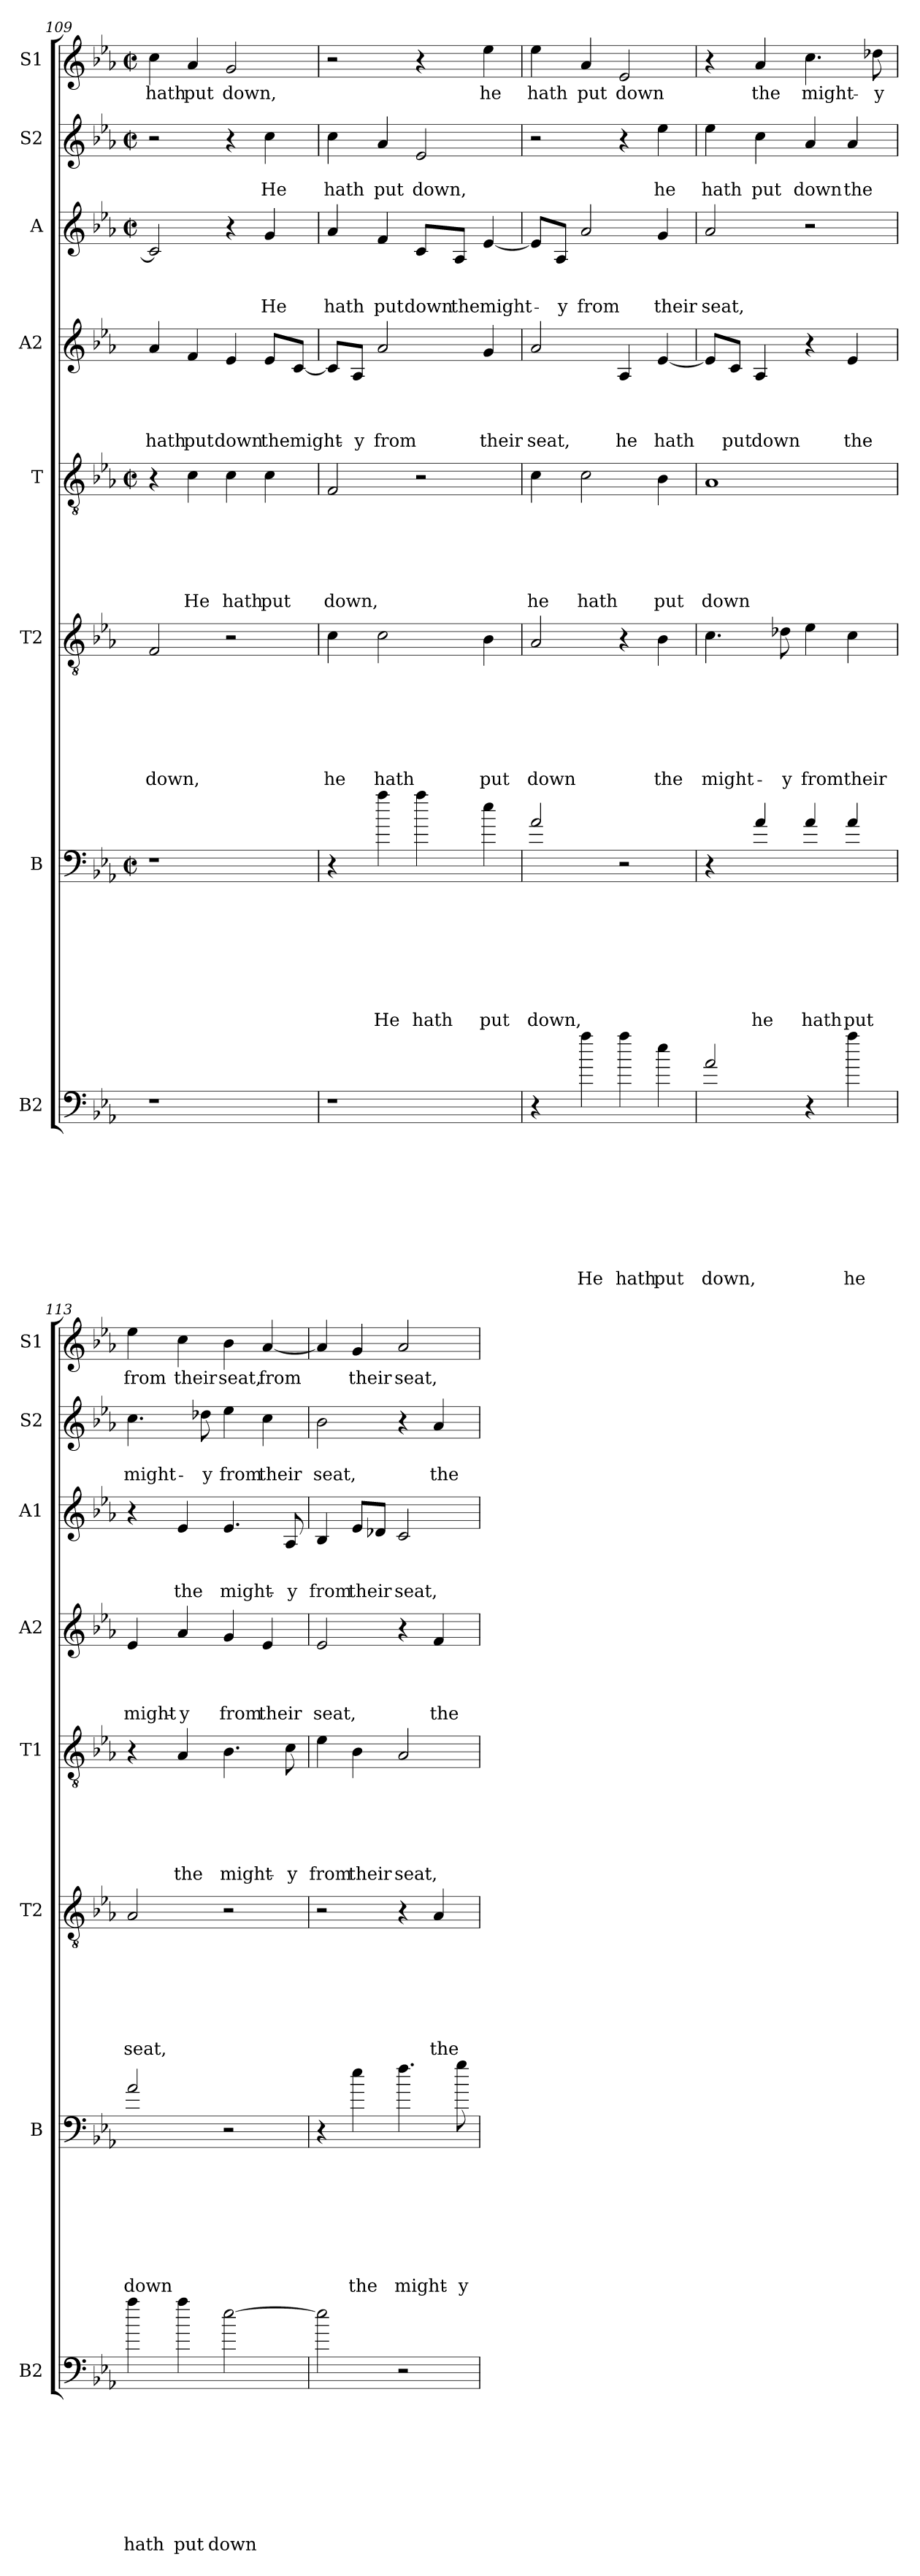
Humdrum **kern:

**kern	**text	**text	**text	**text	**text	**text	**text	**text	**text	**kern	**text	**text	**text	**text	**text	**text	**text	**text	**kern	**text	**text	**text	**text	**text	**text	**text	**kern	**text	**text	**text	**text	**text	**text	**kern	**text	**text	**text	**text	**kern	**text	**text	**text	**kern	**text	**text	**kern	**text
*part8	*part8	*part8	*part8	*part8	*part8	*part8	*part8	*part8	*part8	*part7	*part7	*part7	*part7	*part7	*part7	*part7	*part7	*part7	*part6	*part6	*part6	*part6	*part6	*part6	*part6	*part6	*part5	*part5	*part5	*part5	*part5	*part5	*part5	*part4	*part4	*part4	*part4	*part4	*part3	*part3	*part3	*part3	*part2	*part2	*part2	*part1	*part1
*staff8	*staff8	*staff8	*staff8	*staff8	*staff8	*staff8	*staff8	*staff8	*staff8	*staff7	*staff7	*staff7	*staff7	*staff7	*staff7	*staff7	*staff7	*staff7	*staff6	*staff6	*staff6	*staff6	*staff6	*staff6	*staff6	*staff6	*staff5	*staff5	*staff5	*staff5	*staff5	*staff5	*staff5	*staff4	*staff4	*staff4	*staff4	*staff4	*staff3	*staff3	*staff3	*staff3	*staff2	*staff2	*staff2	*staff1	*staff1
*I"B2	*	*	*	*	*	*	*	*	*	*I"B	*	*	*	*	*	*	*	*	*I"T2	*	*	*	*	*	*	*	*I"T	*	*	*	*	*	*	*I"A2	*	*	*	*	*I"A	*	*	*	*I"S2	*	*	*I"S1	*
*I'B2	*	*	*	*	*	*	*	*	*	*I'B	*	*	*	*	*	*	*	*	*I'T2	*	*	*	*	*	*	*	*I'T1	*	*	*	*	*	*	*I'A2	*	*	*	*	*I'A1	*	*	*	*I'S2	*	*	*I'S1	*
*clefF4	*	*	*	*	*	*	*	*	*	*clefF4	*	*	*	*	*	*	*	*	*clefGv2	*	*	*	*	*	*	*	*clefGv2	*	*	*	*	*	*	*clefG2	*	*	*	*	*clefG2	*	*	*	*clefG2	*	*	*clefG2	*
*k[b-e-a-]	*	*	*	*	*	*	*	*	*	*k[b-e-a-]	*	*	*	*	*	*	*	*	*k[b-e-a-]	*	*	*	*	*	*	*	*k[b-e-a-]	*	*	*	*	*	*	*k[b-e-a-]	*	*	*	*	*k[b-e-a-]	*	*	*	*k[b-e-a-]	*	*	*k[b-e-a-]	*
*E-:	*	*	*	*	*	*	*	*	*	*E-:	*	*	*	*	*	*	*	*	*E-:	*	*	*	*	*	*	*	*E-:	*	*	*	*	*	*	*E-:	*	*	*	*	*E-:	*	*	*	*E-:	*	*	*E-:	*
*	*	*	*	*	*	*	*	*	*	*M2/2	*	*	*	*	*	*	*	*	*	*	*	*	*	*	*	*	*M2/2	*	*	*	*	*	*	*	*	*	*	*	*M2/2	*	*	*	*M2/2	*	*	*M2/2	*
*	*	*	*	*	*	*	*	*	*	*met(c|)	*	*	*	*	*	*	*	*	*	*	*	*	*	*	*	*	*met(c|)	*	*	*	*	*	*	*	*	*	*	*	*met(c|)	*	*	*	*met(c|)	*	*	*met(c|)	*
=109	=109	=109	=109	=109	=109	=109	=109	=109	=109	=109	=109	=109	=109	=109	=109	=109	=109	=109	=109	=109	=109	=109	=109	=109	=109	=109	=109	=109	=109	=109	=109	=109	=109	=109	=109	=109	=109	=109	=109	=109	=109	=109	=109	=109	=109	=109	=109
!	!	!	!	!	!	!	!	!	!	!	!	!	!	!	!	!	!	!	!	!	!	!	!	!	!	!LO:LY:b	!	!	!	!	!	!	!	!	!	!	!	!LO:LY:b	!	!	!	!	!	!	!	!	!LO:LY:b
1r	.	.	.	.	.	.	.	.	.	1r	.	.	.	.	.	.	.	.	2F/	.	.	.	.	.	.	down,	4r	.	.	.	.	.	.	4a-/	.	.	.	hath	2c/]	.	.	.	2r	.	.	4cc\	hath
!	!	!	!	!	!	!	!	!	!	!	!	!	!	!	!	!	!	!	!	!	!	!	!	!	!	!	!	!	!	!	!	!	!LO:LY:b	!	!	!	!	!LO:LY:b	!	!	!	!	!	!	!	!	!LO:LY:b
.	.	.	.	.	.	.	.	.	.	.	.	.	.	.	.	.	.	.	.	.	.	.	.	.	.	.	4c\	.	.	.	.	.	He	4f/	.	.	.	put	.	.	.	.	.	.	.	4a-/	put
!	!	!	!	!	!	!	!	!	!	!	!	!	!	!	!	!	!	!	!	!	!	!	!	!	!	!	!	!	!	!	!	!	!LO:LY:b	!	!	!	!	!LO:LY:b	!	!	!	!	!	!	!	!	!LO:LY:b
.	.	.	.	.	.	.	.	.	.	.	.	.	.	.	.	.	.	.	2r	.	.	.	.	.	.	.	4c\	.	.	.	.	.	hath	4e-/	.	.	.	down	4r	.	.	.	4r	.	.	2g/	down,
!	!	!	!	!	!	!	!	!	!	!	!	!	!	!	!	!	!	!	!	!	!	!	!	!	!	!	!	!	!	!	!	!	!LO:LY:b	!	!	!	!	!LO:LY:b	!	!	!	!LO:LY:b	!	!	!LO:LY:b	!	!
.	.	.	.	.	.	.	.	.	.	.	.	.	.	.	.	.	.	.	.	.	.	.	.	.	.	.	4c\	.	.	.	.	.	put	8e-/L	.	.	.	the	4g/	.	.	He	4cc\	.	He	.	.
!	!	!	!	!	!	!	!	!	!	!	!	!	!	!	!	!	!	!	!	!	!	!	!	!	!	!	!	!	!	!	!	!	!	!	!	!	!	!LO:LY:b	!	!	!	!	!	!	!	!	!
.	.	.	.	.	.	.	.	.	.	.	.	.	.	.	.	.	.	.	.	.	.	.	.	.	.	.	.	.	.	.	.	.	.	[<8c/J	.	.	.	might-	.	.	.	.	.	.	.	.	.
!!LO:PB:g=z
=110	=110	=110	=110	=110	=110	=110	=110	=110	=110	=110	=110	=110	=110	=110	=110	=110	=110	=110	=110	=110	=110	=110	=110	=110	=110	=110	=110	=110	=110	=110	=110	=110	=110	=110	=110	=110	=110	=110	=110	=110	=110	=110	=110	=110	=110	=110	=110
!	!	!	!	!	!	!	!	!	!	!	!	!	!	!	!	!	!	!	!	!	!	!	!	!	!	!LO:LY:b	!	!	!	!	!	!	!LO:LY:b	!	!	!	!	!	!	!	!	!LO:LY:b	!	!	!LO:LY:b	!	!
1r	.	.	.	.	.	.	.	.	.	4r	.	.	.	.	.	.	.	.	4c\	.	.	.	.	.	.	he	2F/	.	.	.	.	.	down,	8c/L]	.	.	.	.	4a-/	.	.	hath	4cc\	.	hath	2r	.
!	!	!	!	!	!	!	!	!	!	!	!	!	!	!	!	!	!	!	!	!	!	!	!	!	!	!	!	!	!	!	!	!	!	!	!	!	!	!LO:LY:b	!	!	!	!	!	!	!	!	!
.	.	.	.	.	.	.	.	.	.	.	.	.	.	.	.	.	.	.	.	.	.	.	.	.	.	.	.	.	.	.	.	.	.	8A-/J	.	.	.	-y	.	.	.	.	.	.	.	.	.
!	!	!	!	!	!	!	!	!	!	!	!	!	!	!	!	!	!	!LO:LY:b	!	!	!	!	!	!	!	!LO:LY:b	!	!	!	!	!	!	!	!	!	!	!	!LO:LY:b	!	!	!	!LO:LY:b	!	!	!LO:LY:b	!	!
.	.	.	.	.	.	.	.	.	.	4aa-\	.	.	.	.	.	.	.	He	2c\	.	.	.	.	.	.	hath	.	.	.	.	.	.	.	2a-/	.	.	.	from	4f/	.	.	put	4a-/	.	put	.	.
!	!	!	!	!	!	!	!	!	!	!	!	!	!	!	!	!	!	!LO:LY:b	!	!	!	!	!	!	!	!	!	!	!	!	!	!	!	!	!	!	!	!	!	!	!	!LO:LY:b	!	!	!LO:LY:b	!	!
.	.	.	.	.	.	.	.	.	.	4aa-\	.	.	.	.	.	.	.	hath	.	.	.	.	.	.	.	.	2r	.	.	.	.	.	.	.	.	.	.	.	8c/L	.	.	down	2e-/	.	down,	4r	.
!	!	!	!	!	!	!	!	!	!	!	!	!	!	!	!	!	!	!	!	!	!	!	!	!	!	!	!	!	!	!	!	!	!	!	!	!	!	!	!	!	!	!LO:LY:b	!	!	!	!	!
.	.	.	.	.	.	.	.	.	.	.	.	.	.	.	.	.	.	.	.	.	.	.	.	.	.	.	.	.	.	.	.	.	.	.	.	.	.	.	8A-/J	.	.	the	.	.	.	.	.
!	!	!	!	!	!	!	!	!	!	!	!	!	!	!	!	!	!	!LO:LY:b	!	!	!	!	!	!	!	!LO:LY:b	!	!	!	!	!	!	!	!	!	!	!	!LO:LY:b	!	!	!	!LO:LY:b	!	!	!	!	!LO:LY:b
.	.	.	.	.	.	.	.	.	.	4ee-\	.	.	.	.	.	.	.	put	4B-\	.	.	.	.	.	.	put	.	.	.	.	.	.	.	4g/	.	.	.	their	[<4e-/	.	.	might-	.	.	.	4ee-\	he
=111	=111	=111	=111	=111	=111	=111	=111	=111	=111	=111	=111	=111	=111	=111	=111	=111	=111	=111	=111	=111	=111	=111	=111	=111	=111	=111	=111	=111	=111	=111	=111	=111	=111	=111	=111	=111	=111	=111	=111	=111	=111	=111	=111	=111	=111	=111	=111
!	!	!	!	!	!	!	!	!	!	!	!	!	!	!	!	!	!	!LO:LY:b	!	!	!	!	!	!	!	!LO:LY:b	!	!	!	!	!	!	!LO:LY:b	!	!	!	!	!LO:LY:b	!	!	!	!	!	!	!	!	!LO:LY:b
4r	.	.	.	.	.	.	.	.	.	2a-/	.	.	.	.	.	.	.	down,	2A-/	.	.	.	.	.	.	down	4c\	.	.	.	.	.	he	2a-/	.	.	.	seat,	8e-/L]	.	.	.	2r	.	.	4ee-\	hath
!	!	!	!	!	!	!	!	!	!	!	!	!	!	!	!	!	!	!	!	!	!	!	!	!	!	!	!	!	!	!	!	!	!	!	!	!	!	!	!	!	!	!LO:LY:b	!	!	!	!	!
.	.	.	.	.	.	.	.	.	.	.	.	.	.	.	.	.	.	.	.	.	.	.	.	.	.	.	.	.	.	.	.	.	.	.	.	.	.	.	8A-/J	.	.	-y	.	.	.	.	.
!	!	!	!	!	!	!	!	!	!LO:LY:b	!	!	!	!	!	!	!	!	!	!	!	!	!	!	!	!	!	!	!	!	!	!	!	!LO:LY:b	!	!	!	!	!	!	!	!	!LO:LY:b	!	!	!	!	!LO:LY:b
4aa-\	.	.	.	.	.	.	.	.	He	.	.	.	.	.	.	.	.	.	.	.	.	.	.	.	.	.	2c\	.	.	.	.	.	hath	.	.	.	.	.	2a-/	.	.	from	.	.	.	4a-/	put
!	!	!	!	!	!	!	!	!	!LO:LY:b	!	!	!	!	!	!	!	!	!	!	!	!	!	!	!	!	!	!	!	!	!	!	!	!	!	!	!	!	!LO:LY:b	!	!	!	!	!	!	!	!	!LO:LY:b
4aa-\	.	.	.	.	.	.	.	.	hath	2r	.	.	.	.	.	.	.	.	4r	.	.	.	.	.	.	.	.	.	.	.	.	.	.	4A-/	.	.	.	he	.	.	.	.	4r	.	.	2e-/	down
!	!	!	!	!	!	!	!	!	!LO:LY:b	!	!	!	!	!	!	!	!	!	!	!	!	!	!	!	!	!LO:LY:b	!	!	!	!	!	!	!LO:LY:b	!	!	!	!	!LO:LY:b	!	!	!	!LO:LY:b	!	!	!LO:LY:b	!	!
4ee-\	.	.	.	.	.	.	.	.	put	.	.	.	.	.	.	.	.	.	4B-\	.	.	.	.	.	.	the	4B-\	.	.	.	.	.	put	[<4e-/	.	.	.	hath	4g/	.	.	their	4ee-\	.	he	.	.
=112	=112	=112	=112	=112	=112	=112	=112	=112	=112	=112	=112	=112	=112	=112	=112	=112	=112	=112	=112	=112	=112	=112	=112	=112	=112	=112	=112	=112	=112	=112	=112	=112	=112	=112	=112	=112	=112	=112	=112	=112	=112	=112	=112	=112	=112	=112	=112
!	!	!	!	!	!	!	!	!	!LO:LY:b	!	!	!	!	!	!	!	!	!	!	!	!	!	!	!	!	!LO:LY:b	!	!	!	!	!	!	!LO:LY:b	!	!	!	!	!	!	!	!	!LO:LY:b	!	!	!LO:LY:b	!	!
2a-/	.	.	.	.	.	.	.	.	down,	4r	.	.	.	.	.	.	.	.	4.c\	.	.	.	.	.	.	might-	1A-	.	.	.	.	.	down	8e-/L]	.	.	.	.	2a-/	.	.	seat,	4ee-\	.	hath	4r	.
!	!	!	!	!	!	!	!	!	!	!	!	!	!	!	!	!	!	!	!	!	!	!	!	!	!	!	!	!	!	!	!	!	!	!	!	!	!	!LO:LY:b	!	!	!	!	!	!	!	!	!
.	.	.	.	.	.	.	.	.	.	.	.	.	.	.	.	.	.	.	.	.	.	.	.	.	.	.	.	.	.	.	.	.	.	8c/J	.	.	.	put	.	.	.	.	.	.	.	.	.
!	!	!	!	!	!	!	!	!	!	!	!	!	!	!	!	!	!	!LO:LY:b	!	!	!	!	!	!	!	!	!	!	!	!	!	!	!	!	!	!	!	!LO:LY:b	!	!	!	!	!	!	!LO:LY:b	!	!LO:LY:b
.	.	.	.	.	.	.	.	.	.	4a-/	.	.	.	.	.	.	.	he	.	.	.	.	.	.	.	.	.	.	.	.	.	.	.	4A-/	.	.	.	down	.	.	.	.	4cc\	.	put	4a-/	the
!	!	!	!	!	!	!	!	!	!	!	!	!	!	!	!	!	!	!	!	!	!	!	!	!	!	!LO:LY:b	!	!	!	!	!	!	!	!	!	!	!	!	!	!	!	!	!	!	!	!	!
.	.	.	.	.	.	.	.	.	.	.	.	.	.	.	.	.	.	.	8d-X\	.	.	.	.	.	.	-y	.	.	.	.	.	.	.	.	.	.	.	.	.	.	.	.	.	.	.	.	.
!	!	!	!	!	!	!	!	!	!	!	!	!	!	!	!	!	!	!LO:LY:b	!	!	!	!	!	!	!	!LO:LY:b	!	!	!	!	!	!	!	!	!	!	!	!	!	!	!	!	!	!	!LO:LY:b	!	!LO:LY:b
4r	.	.	.	.	.	.	.	.	.	4a-/	.	.	.	.	.	.	.	hath	4e-\	.	.	.	.	.	.	from	.	.	.	.	.	.	.	4r	.	.	.	.	2r	.	.	.	4a-/	.	down	4.cc\	might-
!	!	!	!	!	!	!	!	!	!LO:LY:b	!	!	!	!	!	!	!	!	!LO:LY:b	!	!	!	!	!	!	!	!LO:LY:b	!	!	!	!	!	!	!	!	!	!	!	!LO:LY:b	!	!	!	!	!	!	!LO:LY:b	!	!
4aa-\	.	.	.	.	.	.	.	.	he	4a-/	.	.	.	.	.	.	.	put	4c\	.	.	.	.	.	.	their	.	.	.	.	.	.	.	4e-/	.	.	.	the	.	.	.	.	4a-/	.	the	.	.
!	!	!	!	!	!	!	!	!	!	!	!	!	!	!	!	!	!	!	!	!	!	!	!	!	!	!	!	!	!	!	!	!	!	!	!	!	!	!	!	!	!	!	!	!	!	!	!LO:LY:b
.	.	.	.	.	.	.	.	.	.	.	.	.	.	.	.	.	.	.	.	.	.	.	.	.	.	.	.	.	.	.	.	.	.	.	.	.	.	.	.	.	.	.	.	.	.	8dd-X\	-y
=113	=113	=113	=113	=113	=113	=113	=113	=113	=113	=113	=113	=113	=113	=113	=113	=113	=113	=113	=113	=113	=113	=113	=113	=113	=113	=113	=113	=113	=113	=113	=113	=113	=113	=113	=113	=113	=113	=113	=113	=113	=113	=113	=113	=113	=113	=113	=113
!	!	!	!	!	!	!	!	!	!LO:LY:b	!	!	!	!	!	!	!	!	!LO:LY:b	!	!	!	!	!	!	!	!LO:LY:b	!	!	!	!	!	!	!	!	!	!	!	!LO:LY:b	!	!	!	!	!	!	!LO:LY:b	!	!LO:LY:b
4aa-\	.	.	.	.	.	.	.	.	hath	2a-/	.	.	.	.	.	.	.	down	2A-/	.	.	.	.	.	.	seat,	4r	.	.	.	.	.	.	4e-/	.	.	.	might-	4r	.	.	.	4.cc\	.	might-	4ee-\	from
!	!	!	!	!	!	!	!	!	!LO:LY:b	!	!	!	!	!	!	!	!	!	!	!	!	!	!	!	!	!	!	!	!	!	!	!	!LO:LY:b	!	!	!	!	!LO:LY:b	!	!	!	!LO:LY:b	!	!	!	!	!LO:LY:b
4aa-\	.	.	.	.	.	.	.	.	put	.	.	.	.	.	.	.	.	.	.	.	.	.	.	.	.	.	4A-/	.	.	.	.	.	the	4a-/	.	.	.	-y	4e-/	.	.	the	.	.	.	4cc\	their
!	!	!	!	!	!	!	!	!	!	!	!	!	!	!	!	!	!	!	!	!	!	!	!	!	!	!	!	!	!	!	!	!	!	!	!	!	!	!	!	!	!	!	!	!	!LO:LY:b	!	!
.	.	.	.	.	.	.	.	.	.	.	.	.	.	.	.	.	.	.	.	.	.	.	.	.	.	.	.	.	.	.	.	.	.	.	.	.	.	.	.	.	.	.	8dd-X\	.	-y	.	.
!	!	!	!	!	!	!	!	!	!LO:LY:b	!	!	!	!	!	!	!	!	!	!	!	!	!	!	!	!	!	!	!	!	!	!	!	!LO:LY:b	!	!	!	!	!LO:LY:b	!	!	!	!LO:LY:b	!	!	!LO:LY:b	!	!LO:LY:b
[>2ee-\	.	.	.	.	.	.	.	.	down	2r	.	.	.	.	.	.	.	.	2r	.	.	.	.	.	.	.	4.B-\	.	.	.	.	.	might-	4g/	.	.	.	from	4.e-/	.	.	might-	4ee-\	.	from	4b-\	seat,
!	!	!	!	!	!	!	!	!	!	!	!	!	!	!	!	!	!	!	!	!	!	!	!	!	!	!	!	!	!	!	!	!	!	!	!	!	!	!LO:LY:b	!	!	!	!	!	!	!LO:LY:b	!	!LO:LY:b
.	.	.	.	.	.	.	.	.	.	.	.	.	.	.	.	.	.	.	.	.	.	.	.	.	.	.	.	.	.	.	.	.	.	4e-/	.	.	.	their	.	.	.	.	4cc\	.	their	[<4a-/	from
!	!	!	!	!	!	!	!	!	!	!	!	!	!	!	!	!	!	!	!	!	!	!	!	!	!	!	!	!	!	!	!	!	!LO:LY:b	!	!	!	!	!	!	!	!	!LO:LY:b	!	!	!	!	!
.	.	.	.	.	.	.	.	.	.	.	.	.	.	.	.	.	.	.	.	.	.	.	.	.	.	.	8c\	.	.	.	.	.	-y	.	.	.	.	.	8A-/	.	.	-y	.	.	.	.	.
=114	=114	=114	=114	=114	=114	=114	=114	=114	=114	=114	=114	=114	=114	=114	=114	=114	=114	=114	=114	=114	=114	=114	=114	=114	=114	=114	=114	=114	=114	=114	=114	=114	=114	=114	=114	=114	=114	=114	=114	=114	=114	=114	=114	=114	=114	=114	=114
!	!	!	!	!	!	!	!	!	!	!	!	!	!	!	!	!	!	!	!	!	!	!	!	!	!	!	!	!	!	!	!	!	!LO:LY:b	!	!	!	!	!LO:LY:b	!	!	!	!LO:LY:b	!	!	!LO:LY:b	!	!
2ee-\]	.	.	.	.	.	.	.	.	.	4r	.	.	.	.	.	.	.	.	2r	.	.	.	.	.	.	.	4e-\	.	.	.	.	.	from	2e-/	.	.	.	seat,	4B-/	.	.	from	2b-\	.	seat,	4a-/]	.
!	!	!	!	!	!	!	!	!	!	!	!	!	!	!	!	!	!	!LO:LY:b	!	!	!	!	!	!	!	!	!	!	!	!	!	!	!LO:LY:b	!	!	!	!	!	!	!	!	!LO:LY:b	!	!	!	!	!LO:LY:b
.	.	.	.	.	.	.	.	.	.	4ee-\	.	.	.	.	.	.	.	the	.	.	.	.	.	.	.	.	4B-\	.	.	.	.	.	their	.	.	.	.	.	8e-/L	.	.	their	.	.	.	4g/	their
.	.	.	.	.	.	.	.	.	.	.	.	.	.	.	.	.	.	.	.	.	.	.	.	.	.	.	.	.	.	.	.	.	.	.	.	.	.	.	8d-X/J	.	.	.	.	.	.	.	.
!	!	!	!	!	!	!	!	!	!	!	!	!	!	!	!	!	!	!LO:LY:b	!	!	!	!	!	!	!	!	!	!	!	!	!	!	!LO:LY:b	!	!	!	!	!	!	!	!	!LO:LY:b	!	!	!	!	!LO:LY:b
2r	.	.	.	.	.	.	.	.	.	4.ff\	.	.	.	.	.	.	.	might-	4r	.	.	.	.	.	.	.	[<2A-/	.	.	.	.	.	seat,	4r	.	.	.	.	[<2c/	.	.	seat,	4r	.	.	2a-/	seat,
!	!	!	!	!	!	!	!	!	!	!	!	!	!	!	!	!	!	!	!	!	!	!	!	!	!	!LO:LY:b	!	!	!	!	!	!	!	!	!	!	!	!LO:LY:b	!	!	!	!	!	!	!LO:LY:b	!	!
.	.	.	.	.	.	.	.	.	.	.	.	.	.	.	.	.	.	.	4A-/	.	.	.	.	.	.	the	.	.	.	.	.	.	.	4f/	.	.	.	the	.	.	.	.	4a-/	.	the	.	.
!	!	!	!	!	!	!	!	!	!	!	!	!	!	!	!	!	!	!LO:LY:b	!	!	!	!	!	!	!	!	!	!	!	!	!	!	!	!	!	!	!	!	!	!	!	!	!	!	!	!	!
.	.	.	.	.	.	.	.	.	.	8gg\	.	.	.	.	.	.	.	-y	.	.	.	.	.	.	.	.	.	.	.	.	.	.	.	.	.	.	.	.	.	.	.	.	.	.	.	.	.
=	=	=	=	=	=	=	=	=	=	=	=	=	=	=	=	=	=	=	=	=	=	=	=	=	=	=	=	=	=	=	=	=	=	=	=	=	=	=	=	=	=	=	=	=	=	=	=
*-	*-	*-	*-	*-	*-	*-	*-	*-	*-	*-	*-	*-	*-	*-	*-	*-	*-	*-	*-	*-	*-	*-	*-	*-	*-	*-	*-	*-	*-	*-	*-	*-	*-	*-	*-	*-	*-	*-	*-	*-	*-	*-	*-	*-	*-	*-	*-
